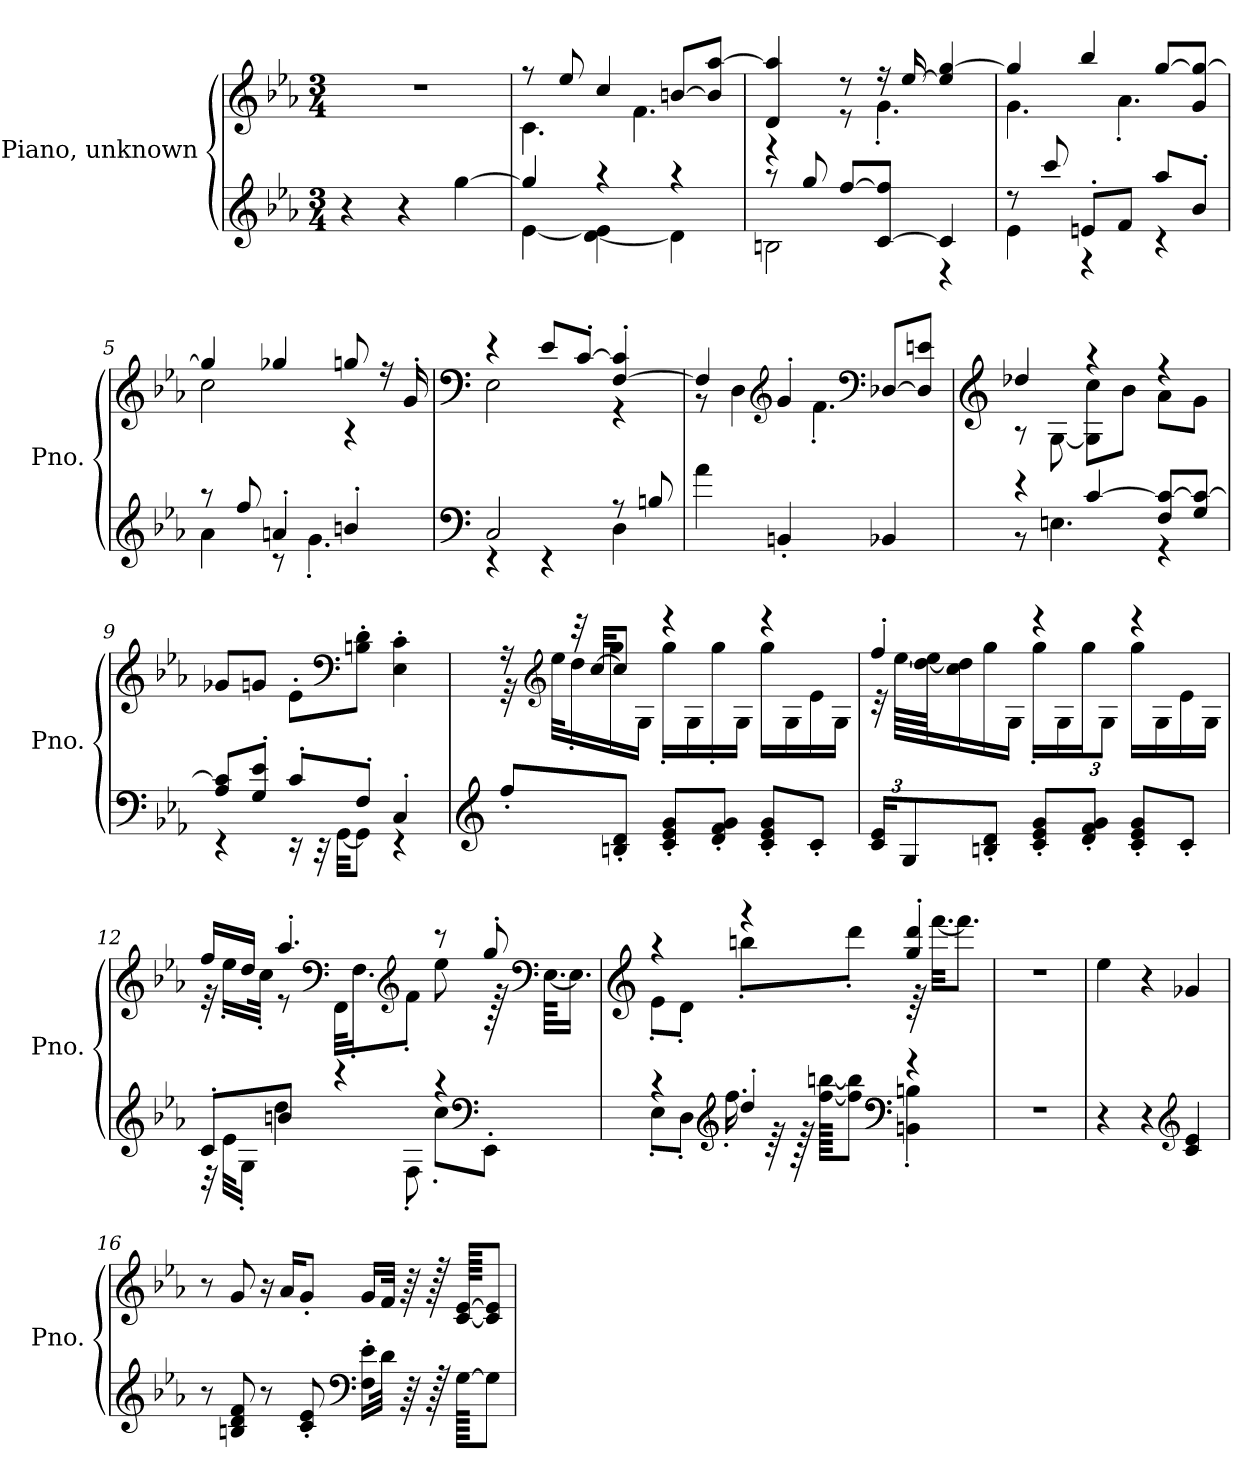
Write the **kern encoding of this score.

**kern	**kern
*part1	*part1
*staff2	*staff1
*I"Piano, unknown	*
*I'Pno.	*
*clefG2	*clefG2
*k[b-e-a-]	*k[b-e-a-]
*M3/4	*M3/4
*MM105	*MM105
=1	=1
4r	2.r
4r	.
[4gg\	.
=2	=2
*^	*^
4gg/]	[4e-\	8r	4.c\
.	.	8ee-/	.
4r	[4d\ 4e-\]	4cc/	.
.	.	.	4.f\
4r	4d\]	[8bn/L	.
.	.	8b/] [8aa-/J	.
=3	=3	=3	=3
8r	2Bn\	4d/ 4aa-/]	4r
8gg/	.	.	.
[8ff/L	.	8r	8r
[8c/ 8ff/]J	.	16r	4.g'\
.	.	[16ee-/	.
4c/]	4r	4ee-/] [4gg/	.
=4	=4	=4	=4
8r	4e-\	4gg/]	4.g\
8ccc/	.	.	.
8en'/L	4r	4bb-/	.
8f/J	.	.	4.a-'\
8aa-/L	4r	[8gg/L	.
8b-'/J	.	8g/ 8gg/_J	.
=5	=5	=5	=5
8r	4a-\	4gg/]	2cc\
8ff/	.	.	.
4an'/	8r	4gg-X/	.
.	4.g'\	.	.
4bn'/	.	8ggn/	4r
.	.	16r	.
.	.	16g'/	.
!!LO:LB:g=z	!!
=6	=6	=6	=6
*clefF4	*	*clefF4	*
2C/	4r	4r	2E-\
.	4r	8e-/L	.
.	.	[8c'/J	.
8r	4D\	[4F/' 4c/]'	4r
8Bn/	.	.	.
*v	*v	*	*
=7	=7	=7
4a-\	4F/]	8r
.	.	4D\
*	*clefG2	*
4BBn'/	4g'/	.
.	.	4.f'\
*	*clefF4	*
4BB-X/	[8D-X/L	.
.	8D-/] 8en/J	.
=8	=8	=8
*	*clefG2	*
*^	*	*
4r	8r	4dd-X/	8r
.	4.En\	.	[8G\
[4c/	.	4r	8G\] 8cc\L
.	.	.	8b-\J
8F/ 8c/_L	4r	4r	8a-\L
8G/ 8c/_J	.	.	8g\J
*	*	*v	*v
=9	=9	=9
8A-/ 8c/]L	4r	8g-X/L
8G/' 8e-/'J	.	8gn/J
8c'/L	16r	8e-'\L
.	32r	.
.	[32GG\KKL	.
*	*	*clefF4
8F'/J	8GG\J]	8Bn\' 8d\'J
4C'/	4r	4E-\' 4c\'
*v	*v	*
!!LO:LB:g=z
=10	=10
*clefG2	*
*	*^
8ff'/L	16r	32r
*	*clefG2	*
.	.	32ee-\KLL
.	32r	16dd'\
.	[32cc/KKL	.
8Bn/' 8d/'J	8cc/J]	16gg\
.	.	16G\JJ
8c/' 8e-/' 8g/'L	4r	16gg'\LL
.	.	16G\
8d/' 8f/' 8g/'J	.	16gg'\
.	.	16G\JJ
8c/' 8e-/' 8g/'L	4r	16gg\LL
.	.	16G\
8c'/J	.	16e-\
.	.	16G\JJ
=11	=11	=11
*Xbrackettup	*	*
24c/ 24e-/KL	4ff'/	32r
.	.	[64ee-\LLLL
12G/	.	.
.	.	[64dd\ 64ee-\]JJ
.	.	16cc\ 16dd\]
8Bn/' 8d/'J	.	16gg\
.	.	16G\JJ
8c/' 8e-/' 8g/'L	4r	16gg'\LL
.	.	16G\
*	*	*Xbrackettup
8d/' 8f/' 8g/'J	.	24gg\J
.	.	12G\J
8c/' 8e-/' 8g/'L	4r	16gg\LL
.	.	16G\
8c'/J	.	16e-\
.	.	16G\JJ
!!LO:LB:g=z	!!
=12	=12	=12
*^	*	*
8c'/L	32r	16ff/LL	32r
.	32e-\KLL	.	16ee-'\LL
.	16G'\JJ	16dd/JJ	.
.	.	.	32cc'\JJk
8bn/J	4dd\	4.aa-'/	8r
*	*	*clefF4	*
4r	.	.	32FF\KLL
.	.	.	16.F'\J
*	*	*clefG2	*
.	8F'\	.	8f'\J
4r	8cc'\L	8r	8ee-\
*clefF4	*	*	*
.	8EE-'\J	8gg'/	128r
*	*	*clefF4	*
.	.	.	[64.E-\KKLL
.	.	.	16.E-\JJ]
=13	=13	=13	=13
*	*	*clefG2	*
4r	8E-'\L	4r	8e-'\L
.	8D'\J	.	8d'\J
*clefG2	*	*	*
4dd'/	16.ff'\	4r	8bbn'\L
.	64r	.	.
.	128r	.	.
.	[128ff\ [128bbn\KKKKL	.	.
.	8ff\] 8bb\]J	.	8ddd'\J
*clefF4	*	*	*
4r	4BBn\' 4Bn\'	4gg/' 4ddd/'	64r
.	.	.	[32.fff\KKL
.	.	.	8.fff\J]
*v	*v	*	*
*	*v	*v
!!LO:LB:g=z
=14	=14
2.r	2.r
=15	=15
4r	4ee-\
4r	4r
*clefG2	*
4c/ 4e-/	4g-X/
=16	=16
8r	8r
8Bn/ 8d/ 8f/	8g/
8r	16r
.	16a-/KL
8c/' 8e-/'	8g'/J
*clefF4	*
16F\' 16e-\'LL	16g/LL
32d\JJk	32f/JJk
64r	64r
128r	128r
[128G\KKKKL	[128c/ [128e-/KKKKL
8G\J]	8c/] 8e-/]J
=	=
*-	*-
